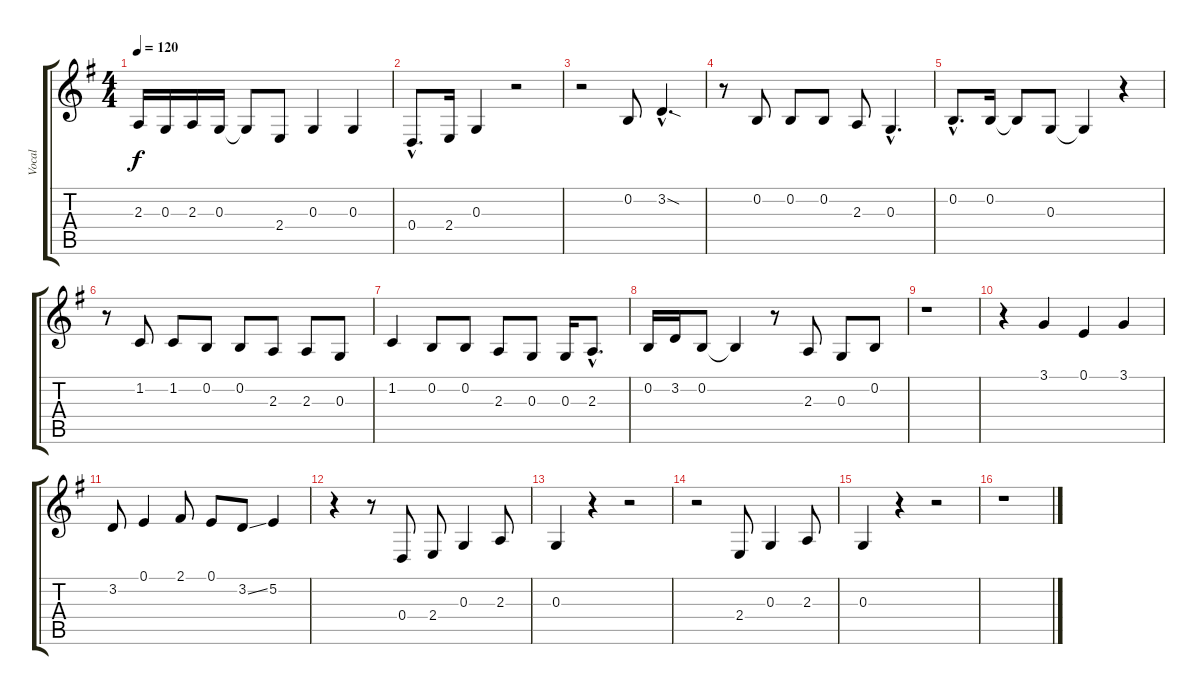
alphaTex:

\track ("Vocal" "Vocal") {instrument altosax}
\staff {score tabs}
\tuning (E4 B3 G3 D3 A2 E2) {hide}
\ts (4 4)
\tempo 120
\clef g2
\ks g
2.3.16{dy f} 0.3.16 2.3.16 0.3.16 0.3{t}.8 2.4.8 0.3.4 0.3.4 |
0.4{hac}.8{d} 2.4.16 0.3.4 r.2 |
r.2 0.2.8 3.2{sod hac}.4{d} |
r.8 0.2.8 0.2.8 0.2.8 2.3.8 0.3{hac}.4{d} |
0.2{hac}.8{d} 0.2.16 0.2{t}.8 0.3.8 0.3{t}.4 r.4 |
r.8 1.2.8 1.2.8 0.2.8 0.2.8 2.3.8 2.3.8 0.3.8 |
1.2.4 0.2.8 0.2.8 2.3.8 0.3.8 0.3.16 2.3{hac}.8{d} |
0.2.16 3.2.16 0.2.8 0.2{t}.4 r.8 2.3.8 0.3.8 0.2.8 |
r.1 |
r.4 3.1.4 0.1.4 3.1.4 |
3.2.8 0.1.4 2.1.8 0.1.8 3.2{ss}.8 5.2.4 |
r.4 r.8 0.4.8 2.4.8 0.3.4 2.3.8 |
0.3.4 r.4 r.2 |
r.2 2.4.8 0.3.4 2.3.8 |
0.3.4 r.4 r.2 |
r.1
